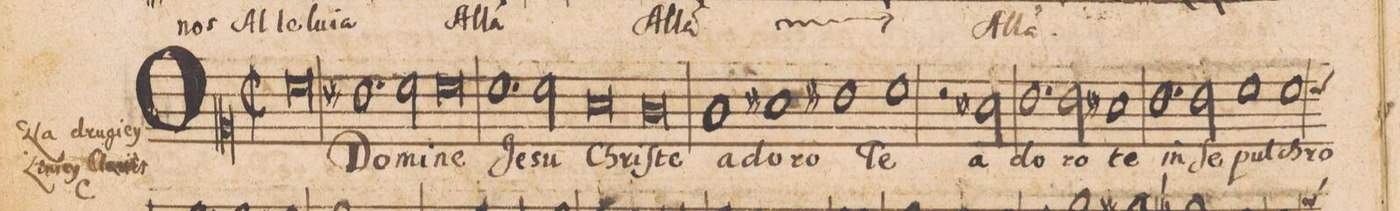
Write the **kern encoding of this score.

**kern	**text
*I"Cantus.	*
*clefC2	*
*k[]	*
*met(c|)	*
*M2/1	*
0a\	O
=2-	=2-
1.g#X\	Do-
*2\right	*
2a\	-mi-
=3-	=3-
0a\	-ne
=4-	=4-
1.a\	Je-
2a\	-su
=5-	=5-
0f\	Chri-
=6-	=6-
0e\	-ſte
=7-	=7-
1e\	a-
1f#X\	-do-
=8-	=8-
1g#X\	-ro
1a\	Te
=9-	=9-
2r	.
2f#X\	a-
1.g\	-do-
=10-	=10-
2g\	-ro
1f#X\	Te
=11-	=11-
1.g\	in
2g\	ſe-
=12-	=12-
1a\	-pul-
*custos:a	*
1a\	-chro
=13-	=13-
*-	*-
